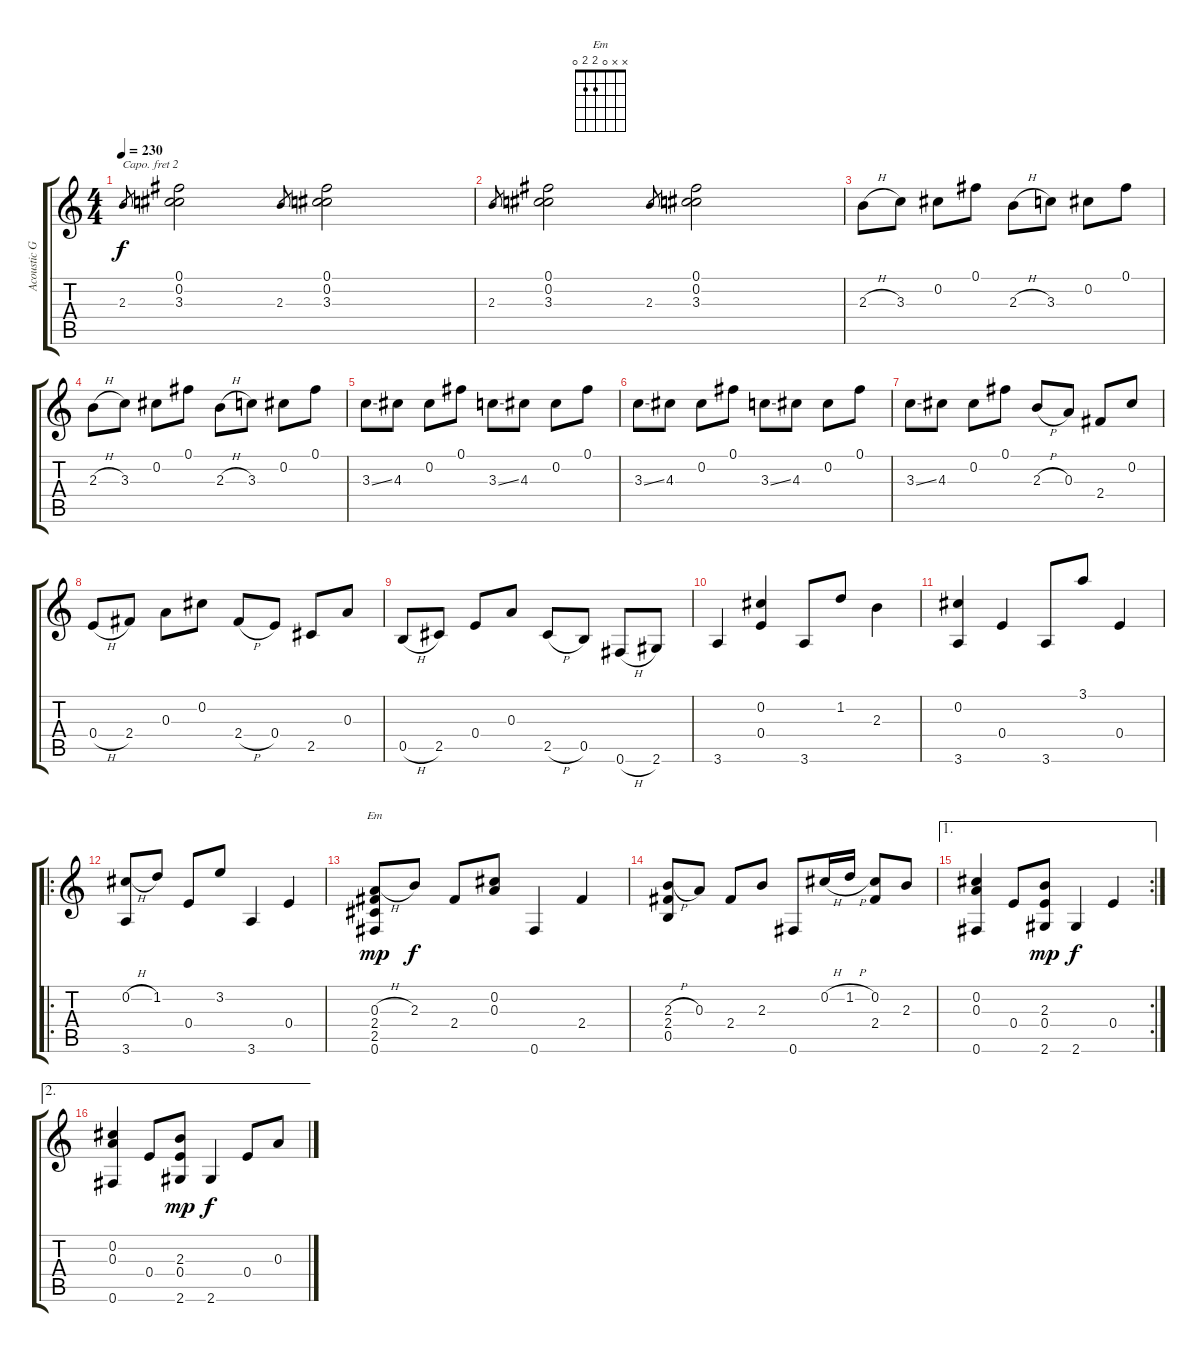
\track ("Acoustic Guitar" "Acoustic G") {instrument acousticguitarsteel}
\staff {score tabs}
\capo 2
\tuning (E4 B3 G3 D3 A2 E2) {hide}
\chord ("Em" x x 0 2 2 0)
\ts (4 4)
\tempo 230
\clef g2
\ks c
2.3.8{gr dy f instrument acousticguitarsteel} (0.1 0.2 3.3).2 2.3.8{gr} (0.1 0.2 3.3).2 |
2.3.8{gr} (0.1 0.2 3.3).2 2.3.8{gr} (0.1 0.2 3.3).2 |
2.3{h}.8 3.3.8 0.2.8 0.1.8 2.3{h}.8 3.3.8 0.2.8 0.1.8 |
2.3{h}.8 3.3.8 0.2.8 0.1.8 2.3{h}.8 3.3.8 0.2.8 0.1.8 |
3.3{ss}.8 4.3.8 0.2.8 0.1.8 3.3{ss}.8 4.3.8 0.2.8 0.1.8 |
3.3{ss}.8 4.3.8 0.2.8 0.1.8 3.3{ss}.8 4.3.8 0.2.8 0.1.8 |
3.3{ss}.8 4.3.8 0.2.8 0.1.8 2.3{h}.8 0.3.8 2.4.8 0.2.8 |
0.4{h}.8 2.4.8 0.3.8 0.2.8 2.4{h}.8 0.4.8 2.5.8 0.3.8 |
0.5{h}.8 2.5.8 0.4.8 0.3.8 2.5{h}.8 0.5.8 0.6{h}.8 2.6.8 |
3.6.4 (0.2 0.4).4 3.6.8 1.2.8 2.3.4 |
(0.2 3.6).4 0.4.4 3.6.8 3.1.8 0.4.4 |
\ro
(0.2{h} 3.6).8 1.2.8 0.4.8 3.2.8 3.6.4 0.4.4 |
(0.3{h} 2.4 2.5 0.6).8{ch "Em" dy mp} 2.3.8{dy f} 2.4.8 (0.2 0.3).8 0.6.4 2.4.4 |
(2.3{h} 2.4 0.5).8 0.3.8 2.4.8 2.3.8 0.6.8 0.2{h}.16 1.2{h}.16 (0.2 2.4).8 2.3.8 |
\ae 1
\rc 2
(0.2 0.3 0.6).4 0.4.8 (2.3 0.4 2.6).8{dy mp} 2.6.4{dy f} 0.4.4 |
\ae 2
(0.2 0.3 0.6).4 0.4.8 (2.3 0.4 2.6).8{dy mp} 2.6.4{dy f} 0.4.8 0.3.8
